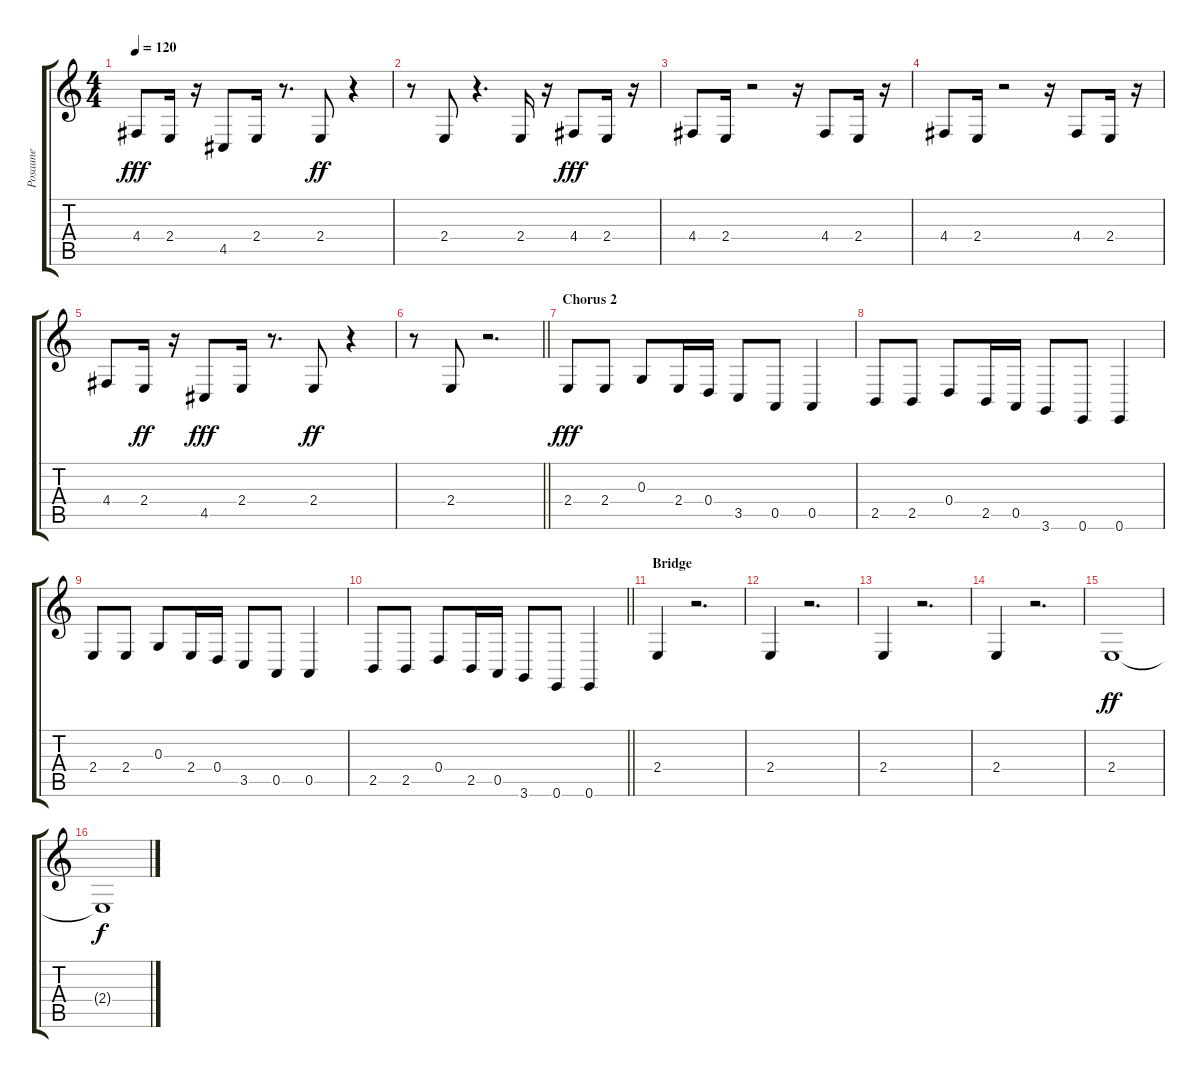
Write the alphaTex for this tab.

\track ("Posaune" "Posaune") {instrument trombone}
\staff {score tabs}
\tuning (E4 B3 G3 D3 A2 E2) {hide}
\ts (4 4)
\tempo 120
\clef g2
\ks c
4.4.8{dy fff} 2.4.16 r.16 4.5.8 2.4.16 r.8{d} 2.4.8{dy ff} r.4 |
r.8 2.4.8 r.4{d} 2.4.16 r.16 4.4.8{dy fff} 2.4.16 r.16 |
4.4.8 2.4.16 r.2 r.16 4.4.8 2.4.16 r.16 |
4.4.8 2.4.16 r.2 r.16 4.4.8 2.4.16 r.16 |
4.4.8 2.4.16{dy ff} r.16 4.5.8{dy fff} 2.4.16 r.8{d} 2.4.8{dy ff} r.4 |
\barLineRight lightlight
r.8 2.4.8 r.2{d} |
\section ("" "Chorus 2")
2.4.8{dy fff} 2.4.8 0.3.8 2.4.16 0.4.16 3.5.8 0.5.8 0.5.4 |
2.5.8 2.5.8 0.4.8 2.5.16 0.5.16 3.6.8 0.6.8 0.6.4 |
2.4.8 2.4.8 0.3.8 2.4.16 0.4.16 3.5.8 0.5.8 0.5.4 |
\barLineRight lightlight
2.5.8 2.5.8 0.4.8 2.5.16 0.5.16 3.6.8 0.6.8 0.6.4 |
\section ("" "Bridge")
2.4.4 r.2{d} |
2.4.4 r.2{d} |
2.4.4 r.2{d} |
2.4.4 r.2{d} |
2.4.1{dy ff} |
2.4{t}.1{dy f}
